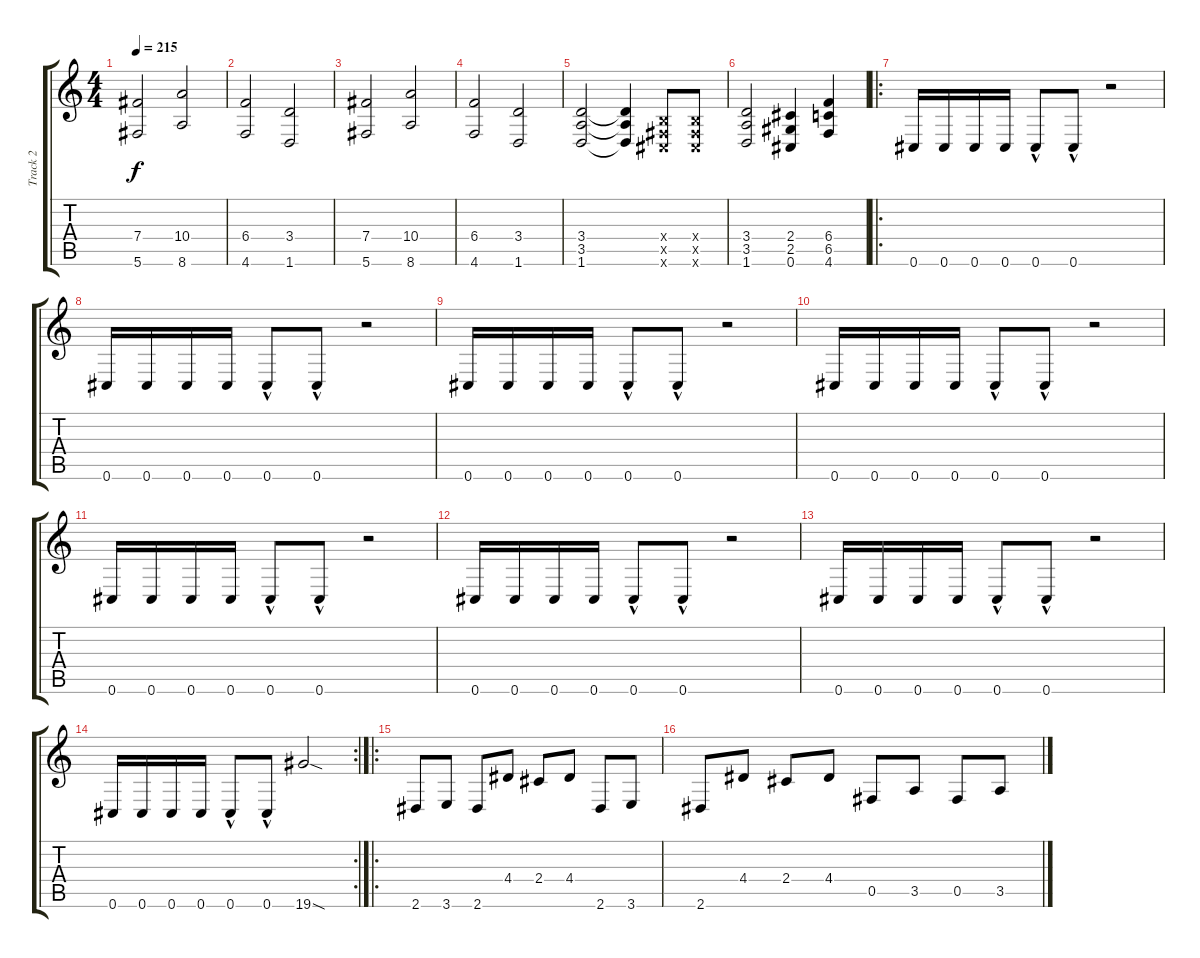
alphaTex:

\track ("Track 2" "Track 2") {instrument distortionguitar}
\staff {score tabs}
\tuning (Db4 Ab3 E3 B2 Gb2 Db2) {hide}
\ts (4 4)
\tempo 215
\clef g2
\ks c
(7.4 5.6).2{dy f} (10.4 8.6).2 |
(6.4 4.6).2 (3.4 1.6).2 |
(7.4 5.6).2 (10.4 8.6).2 |
(6.4 4.6).2 (3.4 1.6).2 |
(3.4 3.5 1.6).2 (3.4{t} 3.5{t} 1.6{t}).4 (0.4{x} 0.5{x} 0.6{x}).8 (0.4{x} 0.5{x} 0.6{x}).8 |
(3.4 3.5 1.6).2 (2.4 2.5 0.6).4 (6.4 6.5 4.6).4 |
\ro
0.6.16{balance 13} 0.6.16 0.6.16 0.6.16 0.6{hac}.8 0.6{hac}.8 r.2 |
0.6.16{balance 13} 0.6.16 0.6.16 0.6.16 0.6{hac}.8 0.6{hac}.8 r.2 |
0.6.16{balance 13} 0.6.16 0.6.16 0.6.16 0.6{hac}.8 0.6{hac}.8 r.2 |
0.6.16{balance 13} 0.6.16 0.6.16 0.6.16 0.6{hac}.8 0.6{hac}.8 r.2 |
0.6.16{balance 13} 0.6.16 0.6.16 0.6.16 0.6{hac}.8 0.6{hac}.8 r.2 |
0.6.16{balance 13} 0.6.16 0.6.16 0.6.16 0.6{hac}.8 0.6{hac}.8 r.2 |
0.6.16{balance 13} 0.6.16 0.6.16 0.6.16 0.6{hac}.8 0.6{hac}.8 r.2 |
\rc 2
0.6.16{balance 13} 0.6.16 0.6.16 0.6.16 0.6{hac}.8 0.6{hac}.8 19.6{sod}.2 |
\ro
2.6.8 3.6.8 2.6.8 4.4.8 2.4.8 4.4.8 2.6.8 3.6.8 |
2.6.8 4.4.8 2.4.8 4.4.8 0.5.8 3.5.8 0.5.8 3.5.8
